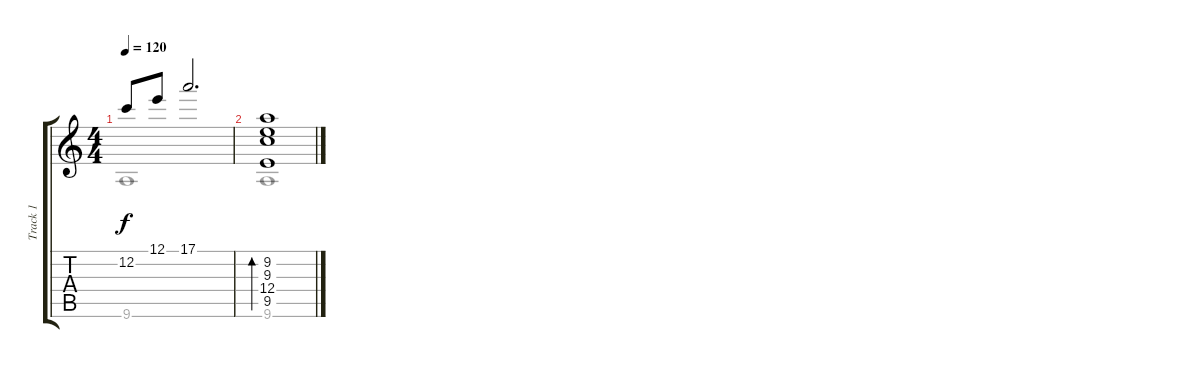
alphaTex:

\track ("Track 1" "Track 1") {instrument acousticguitarsteel}
\staff {score tabs}
\tuning (E4 C4 G3 C3 G2 C2) {hide}
\voice
\ts (4 4)
\tempo 120
\clef g2
\ks aminor
12.2.8{dy f} 12.1.8 17.1.2{d} |
(9.2 9.3 12.4 9.5).1{bd 480}
\voice
\clef g2
\ottava regular
\simile none
\ks aminor
9.6{t}.1{dy f} |
9.6.1
